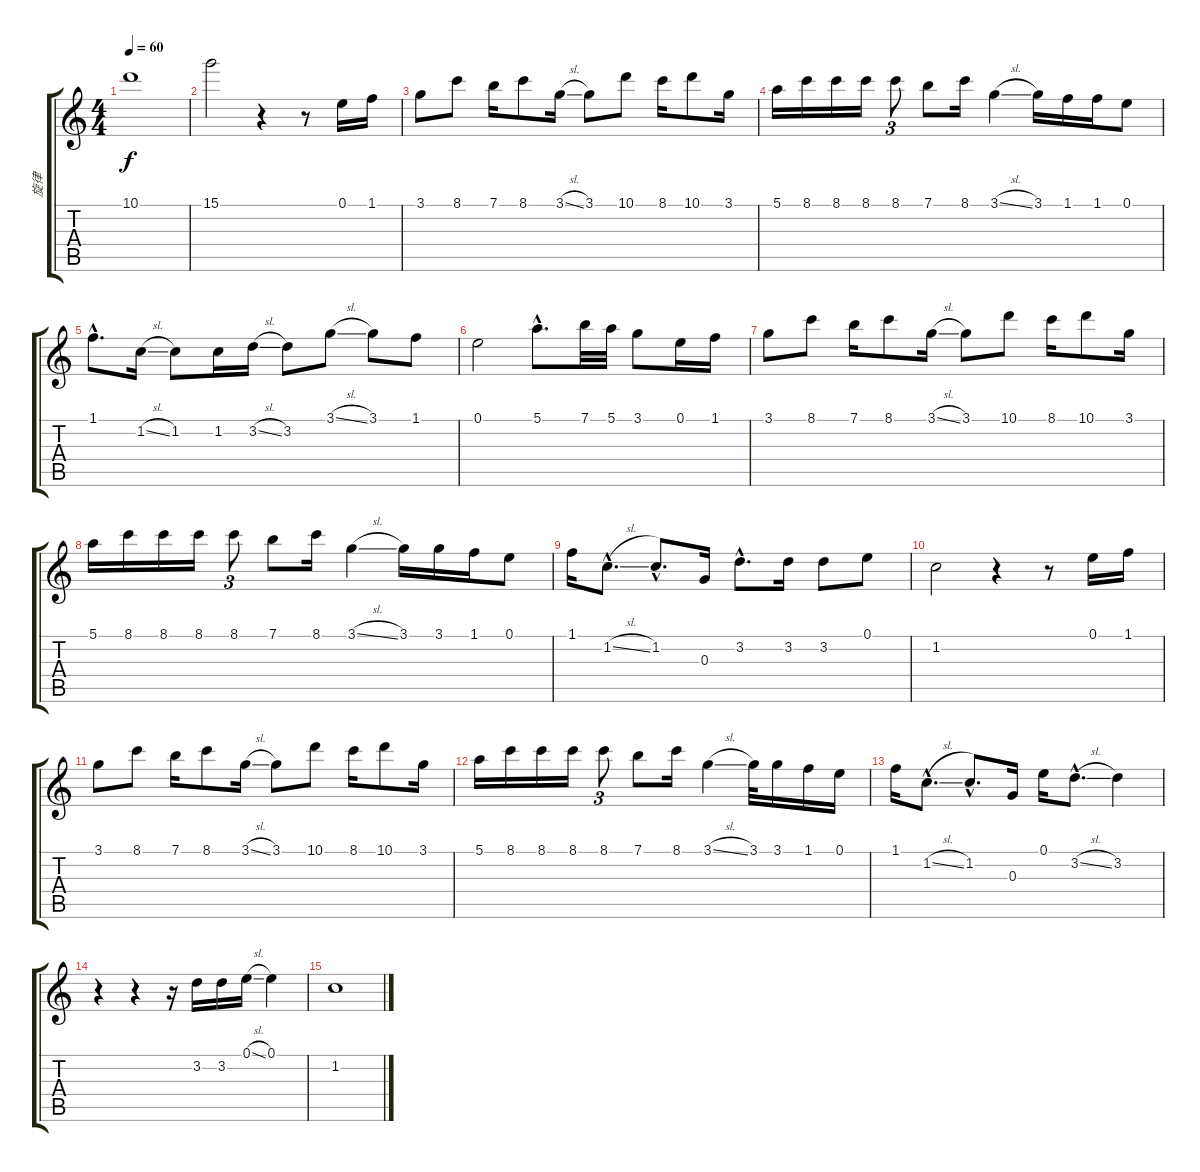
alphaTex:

\track ("旋律" "旋律") {instrument synthbass2}
\staff {score tabs}
\tuning (E4 B3 G3 D3 A2 E2) {hide}
\ts (4 4)
\tempo 60
\clef g2
\ks c
10.1.1{dy f} |
15.1.2 r.4 r.8 0.1.16 1.1.16 |
3.1.8 8.1.8 7.1.16 8.1.8 3.1{sl}.16 3.1.8 10.1.8 8.1.16 10.1.8 3.1.16 |
5.1.16 8.1.16 8.1.16 8.1.16 8.1.8{tu (3 2)} 7.1.8 8.1.16 3.1{sl}.4 3.1.16 1.1.16 1.1.16 0.1.8 |
1.1{hac}.8{d} 1.2{sl}.16 1.2.8 1.2.16 3.2{sl}.16 3.2.8 3.1{sl}.8 3.1.8 1.1.8 |
0.1.2 5.1{hac}.8{d} 7.1.32 5.1.32 3.1.8 0.1.16 1.1.16 |
3.1.8 8.1.8 7.1.16 8.1.8 3.1{sl}.16 3.1.8 10.1.8 8.1.16 10.1.8 3.1.16 |
5.1.16 8.1.16 8.1.16 8.1.16 8.1.8{tu (3 2)} 7.1.8 8.1.16 3.1{sl}.4 3.1.16 3.1.16 1.1.16 0.1.8 |
1.1.16 1.2{sl hac}.8{d} 1.2{hac}.8{d} 0.3.16 3.2{hac}.8{d} 3.2.16 3.2.8 0.1.8 |
1.2.2 r.4 r.8 0.1.16 1.1.16 |
3.1.8 8.1.8 7.1.16 8.1.8 3.1{sl}.16 3.1.8 10.1.8 8.1.16 10.1.8 3.1.16 |
5.1.16 8.1.16 8.1.16 8.1.16 8.1.8{tu (3 2)} 7.1.8 8.1.16 3.1{sl}.4 3.1.32 3.1.16 1.1.16 0.1.16 |
1.1.16 1.2{sl hac}.8{d} 1.2{hac}.8{d} 0.3.16 0.1.16 3.2{sl hac}.8{d} 3.2.4 |
r.4 r.4 r.16 3.2.16 3.2.16 0.1{sl}.16 0.1.4 |
1.2.1
